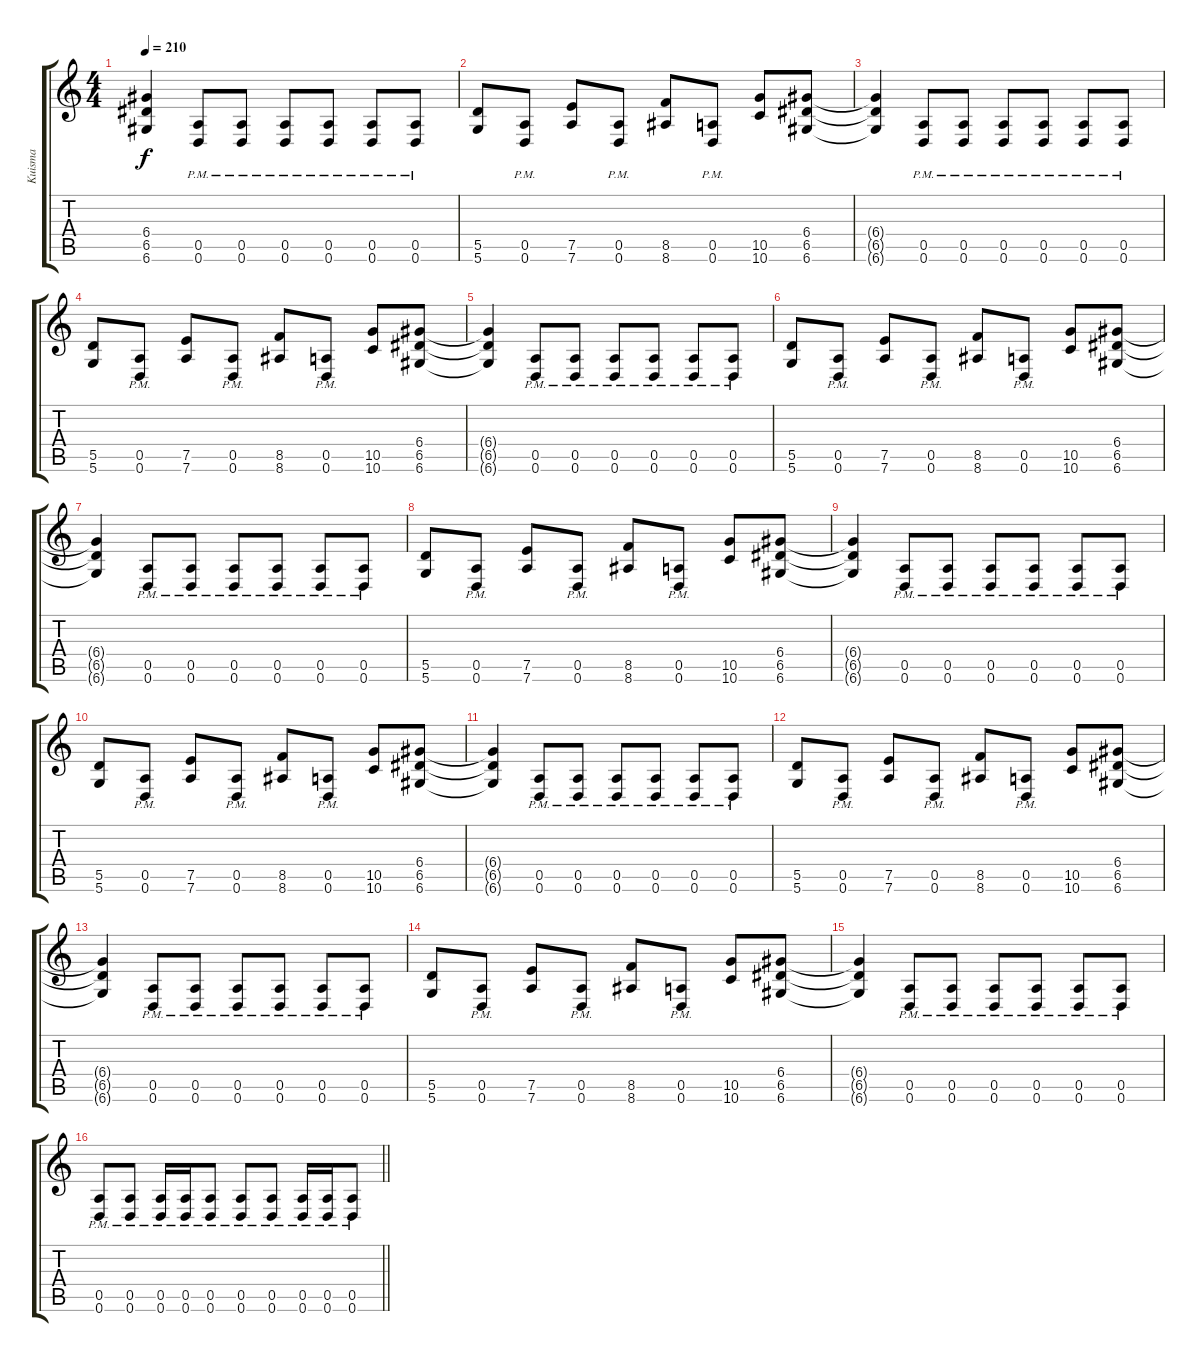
\track ("Kuisma" "Kuisma") {instrument distortionguitar}
\staff {score tabs}
\tuning (E4 B3 G3 D3 A2 D2) {hide}
\ts (4 4)
\tempo 210
\clef g2
\ks c
(6.4 6.5 6.6).4{dy f} (0.5{pm} 0.6{pm}).8 (0.5{pm} 0.6{pm}).8 (0.5{pm} 0.6{pm}).8 (0.5{pm} 0.6{pm}).8 (0.5{pm} 0.6{pm}).8 (0.5{pm} 0.6{pm}).8 |
(5.5 5.6).8 (0.5{pm} 0.6{pm}).8 (7.5 7.6).8 (0.5{pm} 0.6{pm}).8 (8.5 8.6).8 (0.5{pm} 0.6{pm}).8 (10.5 10.6).8 (6.4 6.5 6.6).8 |
(6.4{t} 6.5{t} 6.6{t}).4 (0.5{pm} 0.6{pm}).8 (0.5{pm} 0.6{pm}).8 (0.5{pm} 0.6{pm}).8 (0.5{pm} 0.6{pm}).8 (0.5{pm} 0.6{pm}).8 (0.5{pm} 0.6{pm}).8 |
(5.5 5.6).8 (0.5{pm} 0.6{pm}).8 (7.5 7.6).8 (0.5{pm} 0.6{pm}).8 (8.5 8.6).8 (0.5{pm} 0.6{pm}).8 (10.5 10.6).8 (6.4 6.5 6.6).8 |
(6.4{t} 6.5{t} 6.6{t}).4 (0.5{pm} 0.6{pm}).8 (0.5{pm} 0.6{pm}).8 (0.5{pm} 0.6{pm}).8 (0.5{pm} 0.6{pm}).8 (0.5{pm} 0.6{pm}).8 (0.5{pm} 0.6{pm}).8 |
(5.5 5.6).8 (0.5{pm} 0.6{pm}).8 (7.5 7.6).8 (0.5{pm} 0.6{pm}).8 (8.5 8.6).8 (0.5{pm} 0.6{pm}).8 (10.5 10.6).8 (6.4 6.5 6.6).8 |
(6.4{t} 6.5{t} 6.6{t}).4 (0.5{pm} 0.6{pm}).8 (0.5{pm} 0.6{pm}).8 (0.5{pm} 0.6{pm}).8 (0.5{pm} 0.6{pm}).8 (0.5{pm} 0.6{pm}).8 (0.5{pm} 0.6{pm}).8 |
(5.5 5.6).8 (0.5{pm} 0.6{pm}).8 (7.5 7.6).8 (0.5{pm} 0.6{pm}).8 (8.5 8.6).8 (0.5{pm} 0.6{pm}).8 (10.5 10.6).8 (6.4 6.5 6.6).8 |
(6.4{t} 6.5{t} 6.6{t}).4 (0.5{pm} 0.6{pm}).8 (0.5{pm} 0.6{pm}).8 (0.5{pm} 0.6{pm}).8 (0.5{pm} 0.6{pm}).8 (0.5{pm} 0.6{pm}).8 (0.5{pm} 0.6{pm}).8 |
(5.5 5.6).8 (0.5{pm} 0.6{pm}).8 (7.5 7.6).8 (0.5{pm} 0.6{pm}).8 (8.5 8.6).8 (0.5{pm} 0.6{pm}).8 (10.5 10.6).8 (6.4 6.5 6.6).8 |
(6.4{t} 6.5{t} 6.6{t}).4 (0.5{pm} 0.6{pm}).8 (0.5{pm} 0.6{pm}).8 (0.5{pm} 0.6{pm}).8 (0.5{pm} 0.6{pm}).8 (0.5{pm} 0.6{pm}).8 (0.5{pm} 0.6{pm}).8 |
(5.5 5.6).8 (0.5{pm} 0.6{pm}).8 (7.5 7.6).8 (0.5{pm} 0.6{pm}).8 (8.5 8.6).8 (0.5{pm} 0.6{pm}).8 (10.5 10.6).8 (6.4 6.5 6.6).8 |
(6.4{t} 6.5{t} 6.6{t}).4 (0.5{pm} 0.6{pm}).8 (0.5{pm} 0.6{pm}).8 (0.5{pm} 0.6{pm}).8 (0.5{pm} 0.6{pm}).8 (0.5{pm} 0.6{pm}).8 (0.5{pm} 0.6{pm}).8 |
(5.5 5.6).8 (0.5{pm} 0.6{pm}).8 (7.5 7.6).8 (0.5{pm} 0.6{pm}).8 (8.5 8.6).8 (0.5{pm} 0.6{pm}).8 (10.5 10.6).8 (6.4 6.5 6.6).8 |
(6.4{t} 6.5{t} 6.6{t}).4 (0.5{pm} 0.6{pm}).8 (0.5{pm} 0.6{pm}).8 (0.5{pm} 0.6{pm}).8 (0.5{pm} 0.6{pm}).8 (0.5{pm} 0.6{pm}).8 (0.5{pm} 0.6{pm}).8 |
\barLineRight lightlight
(0.5{pm} 0.6{pm}).8 (0.5{pm} 0.6{pm}).8 (0.5{pm} 0.6{pm}).16 (0.5{pm} 0.6{pm}).16 (0.5{pm} 0.6{pm}).8 (0.5{pm} 0.6{pm}).8 (0.5{pm} 0.6{pm}).8 (0.5{pm} 0.6{pm}).16 (0.5{pm} 0.6{pm}).16 (0.5{pm} 0.6{pm}).8
